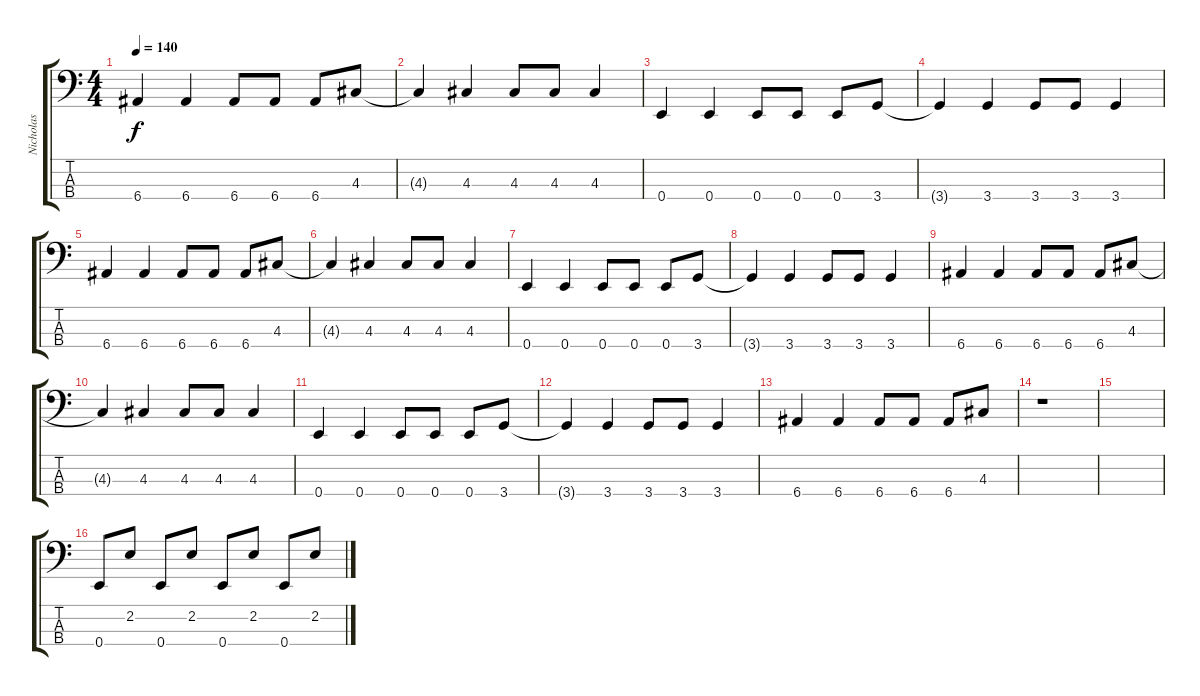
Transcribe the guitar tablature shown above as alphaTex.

\track ("Nicholas" "Nicholas") {instrument electricbassfinger}
\staff {score tabs}
\tuning (G2 D2 A1 E1) {hide}
\ts (4 4)
\tempo 140
\clef f4
\ks c
6.4.4{dy f} 6.4.4 6.4.8 6.4.8 6.4.8 4.3.8 |
4.3{t}.4 4.3.4 4.3.8 4.3.8 4.3.4 |
0.4.4 0.4.4 0.4.8 0.4.8 0.4.8 3.4.8 |
3.4{t}.4 3.4.4 3.4.8 3.4.8 3.4.4 |
6.4.4 6.4.4 6.4.8 6.4.8 6.4.8 4.3.8 |
4.3{t}.4 4.3.4 4.3.8 4.3.8 4.3.4 |
0.4.4 0.4.4 0.4.8 0.4.8 0.4.8 3.4.8 |
3.4{t}.4 3.4.4 3.4.8 3.4.8 3.4.4 |
6.4.4 6.4.4 6.4.8 6.4.8 6.4.8 4.3.8 |
4.3{t}.4 4.3.4 4.3.8 4.3.8 4.3.4 |
0.4.4 0.4.4 0.4.8 0.4.8 0.4.8 3.4.8 |
3.4{t}.4 3.4.4 3.4.8 3.4.8 3.4.4 |
6.4.4 6.4.4 6.4.8 6.4.8 6.4.8 4.3.8 |
r.1 |
|
0.4.8 2.2.8 0.4.8 2.2.8 0.4.8 2.2.8 0.4.8 2.2.8
